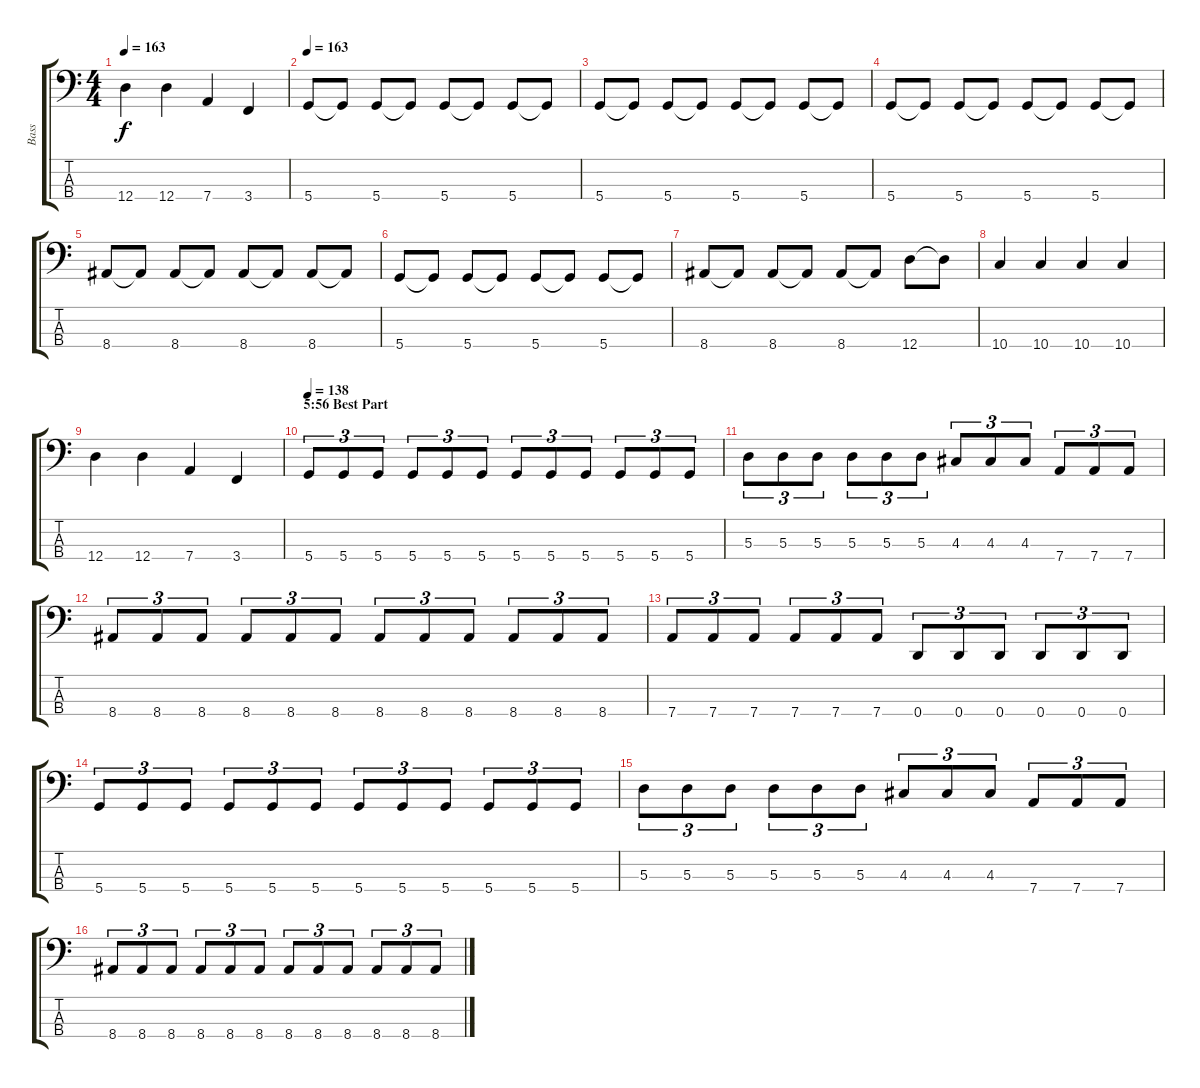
\track ("Bass" "Bass") {instrument electricbasspick}
\staff {score tabs}
\tuning (G2 D2 A1 D1) {hide}
\ts (4 4)
\tempo 163
\clef f4
\ks c
12.4.4{dy f} 12.4.4 7.4.4 3.4.4 |
\tempo 163
5.4.8 5.4{t}.8 5.4.8 5.4{t}.8 5.4.8 5.4{t}.8 5.4.8 5.4{t}.8 |
5.4.8 5.4{t}.8 5.4.8 5.4{t}.8 5.4.8 5.4{t}.8 5.4.8 5.4{t}.8 |
5.4.8 5.4{t}.8 5.4.8 5.4{t}.8 5.4.8 5.4{t}.8 5.4.8 5.4{t}.8 |
8.4.8 8.4{t}.8 8.4.8 8.4{t}.8 8.4.8 8.4{t}.8 8.4.8 8.4{t}.8 |
5.4.8 5.4{t}.8 5.4.8 5.4{t}.8 5.4.8 5.4{t}.8 5.4.8 5.4{t}.8 |
8.4.8 8.4{t}.8 8.4.8 8.4{t}.8 8.4.8 8.4{t}.8 12.4.8 12.4{t}.8 |
10.4.4 10.4.4 10.4.4 10.4.4 |
12.4.4 12.4.4 7.4.4 3.4.4 |
\section ("" "5:56 Best Part")
\tempo 138
5.4.8{tu (3 2) volume 10} 5.4.8{tu (3 2)} 5.4.8{tu (3 2)} 5.4.8{tu (3 2)} 5.4.8{tu (3 2)} 5.4.8{tu (3 2)} 5.4.8{tu (3 2)} 5.4.8{tu (3 2)} 5.4.8{tu (3 2)} 5.4.8{tu (3 2)} 5.4.8{tu (3 2)} 5.4.8{tu (3 2)} |
5.3.8{tu (3 2)} 5.3.8{tu (3 2)} 5.3.8{tu (3 2)} 5.3.8{tu (3 2)} 5.3.8{tu (3 2)} 5.3.8{tu (3 2)} 4.3.8{tu (3 2)} 4.3.8{tu (3 2)} 4.3.8{tu (3 2)} 7.4.8{tu (3 2)} 7.4.8{tu (3 2)} 7.4.8{tu (3 2)} |
8.4.8{tu (3 2)} 8.4.8{tu (3 2)} 8.4.8{tu (3 2)} 8.4.8{tu (3 2)} 8.4.8{tu (3 2)} 8.4.8{tu (3 2)} 8.4.8{tu (3 2)} 8.4.8{tu (3 2)} 8.4.8{tu (3 2)} 8.4.8{tu (3 2)} 8.4.8{tu (3 2)} 8.4.8{tu (3 2)} |
7.4.8{tu (3 2)} 7.4.8{tu (3 2)} 7.4.8{tu (3 2)} 7.4.8{tu (3 2)} 7.4.8{tu (3 2)} 7.4.8{tu (3 2)} 0.4.8{tu (3 2)} 0.4.8{tu (3 2)} 0.4.8{tu (3 2)} 0.4.8{tu (3 2)} 0.4.8{tu (3 2)} 0.4.8{tu (3 2)} |
5.4.8{tu (3 2)} 5.4.8{tu (3 2)} 5.4.8{tu (3 2)} 5.4.8{tu (3 2)} 5.4.8{tu (3 2)} 5.4.8{tu (3 2)} 5.4.8{tu (3 2)} 5.4.8{tu (3 2)} 5.4.8{tu (3 2)} 5.4.8{tu (3 2)} 5.4.8{tu (3 2)} 5.4.8{tu (3 2)} |
5.3.8{tu (3 2)} 5.3.8{tu (3 2)} 5.3.8{tu (3 2)} 5.3.8{tu (3 2)} 5.3.8{tu (3 2)} 5.3.8{tu (3 2)} 4.3.8{tu (3 2)} 4.3.8{tu (3 2)} 4.3.8{tu (3 2)} 7.4.8{tu (3 2)} 7.4.8{tu (3 2)} 7.4.8{tu (3 2)} |
8.4.8{tu (3 2)} 8.4.8{tu (3 2)} 8.4.8{tu (3 2)} 8.4.8{tu (3 2)} 8.4.8{tu (3 2)} 8.4.8{tu (3 2)} 8.4.8{tu (3 2)} 8.4.8{tu (3 2)} 8.4.8{tu (3 2)} 8.4.8{tu (3 2)} 8.4.8{tu (3 2)} 8.4.8{tu (3 2)}
